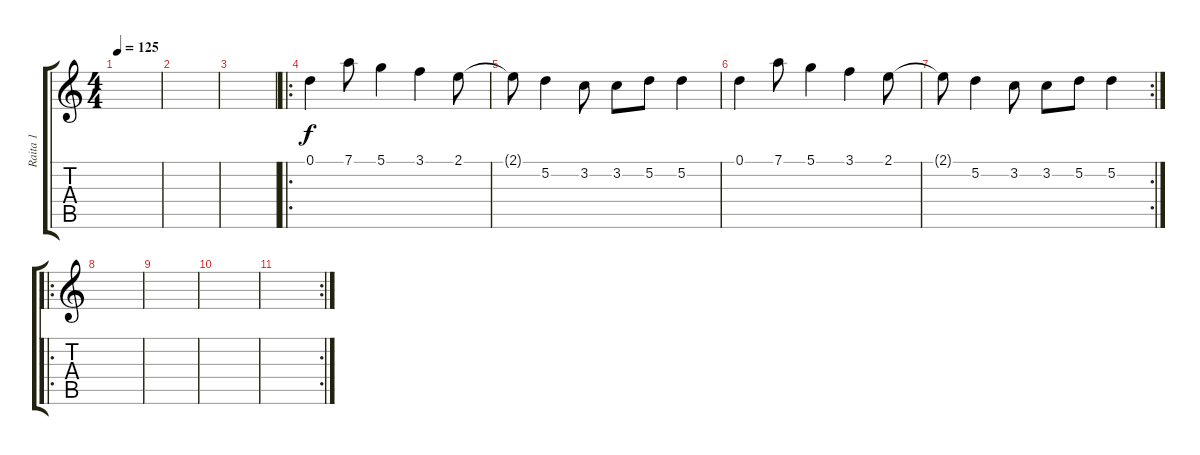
\track ("Raita 1" "Raita 1") {instrument distortionguitar}
\staff {score tabs}
\tuning (D4 A3 F3 C3 G2 D2) {hide}
\ts (4 4)
\tempo 125
\clef g2
\ks c
|
|
|
\ro
0.1.4 7.1.8 5.1.4 3.1.4 2.1.8 |
2.1{t}.8 5.2.4 3.2.8 3.2.8 5.2.8 5.2.4 |
0.1.4 7.1.8 5.1.4 3.1.4 2.1.8 |
\rc 2
2.1{t}.8 5.2.4 3.2.8 3.2.8 5.2.8 5.2.4 |
\ro
|
|
|
\rc 2
